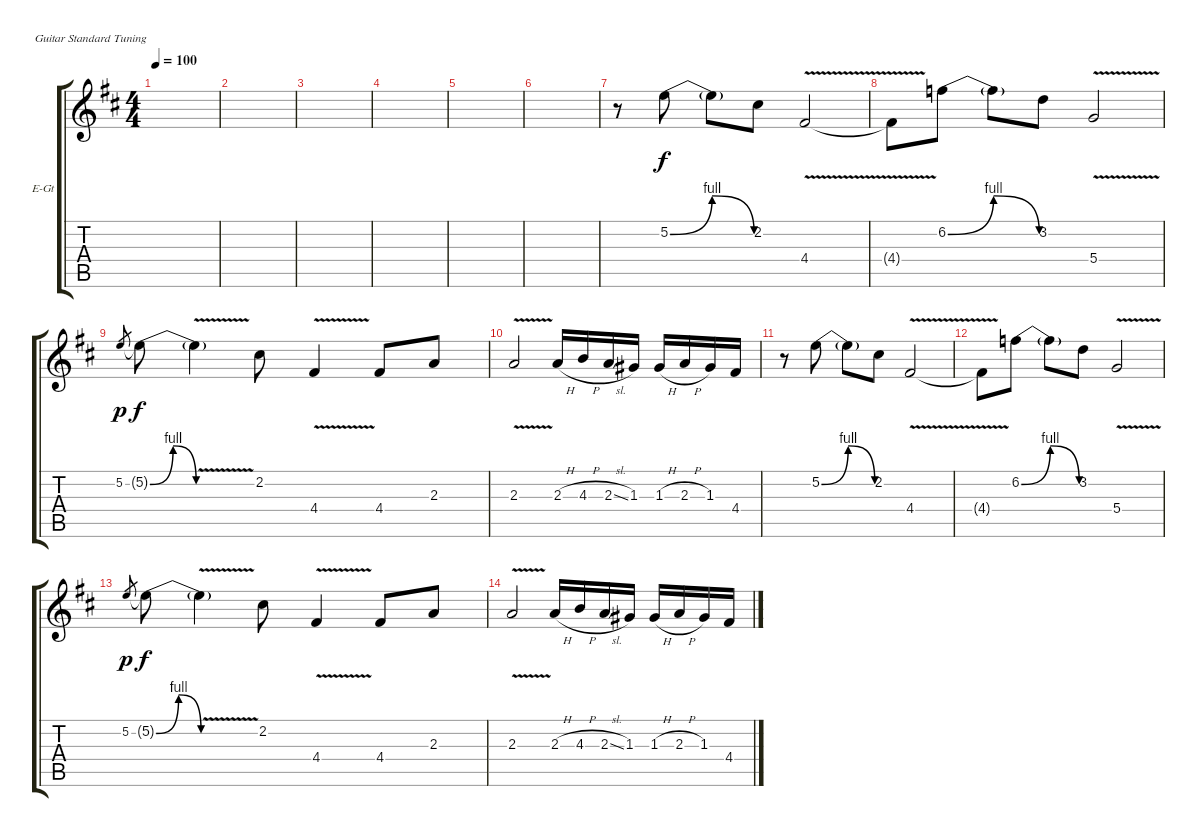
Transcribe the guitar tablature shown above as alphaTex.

\bracketExtendMode groupsimilarinstruments
\firstSystemTrackNameOrientation horizontal
\otherSystemsTrackNameOrientation horizontal
\track ("4 Guitar" "E-Gt") {instrument distortionguitar}
\staff {score tabs}
\tuning (E4 B3 G3 D3 A2 E2)
\ts (4 4)
\tempo 100
\clef g2
\scale
0.929382
\ks d
|
\scale
1.07062 |
\scale
0.929382 |
\scale
1.07062 |
\scale
0.929382 |
\scale
1.07062 |
\scale
0.929382 r.8 5.2{be (bendrelease 0 0 10.2 4 20.4 4 30 0)}.8 5.2{t}.8 2.2.8 4.4{v}.2 |
\scale
1.07062 4.4{t}.8 6.2{be (bendrelease 0 0 10.2 4 20.4 4 30 0)}.8 6.2{t}.8 3.2.8 5.4{v}.2 |
\scale
0.929382 5.2.8{gr dy p} 5.2{be (bendrelease 0 0 10.2 4 20.4 4 30 0) t}.8{dy f} 5.2{v t}.4 2.2.8 4.4{v}.4 4.4.8 2.3.8 |
\scale
1.07062 2.3{v}.2 2.3{h}.16 4.3{h}.16 2.3{sl}.16 1.3.16 1.3{h}.16 2.3{h}.16 1.3.16 4.4.16 |
\scale
0.929382 r.8 5.2{be (bendrelease 0 0 10.2 4 20.4 4 30 0)}.8 5.2{t}.8 2.2.8 4.4{v}.2 |
\scale
1.07062 4.4{t}.8 6.2{be (bendrelease 0 0 10.2 4 20.4 4 30 0)}.8 6.2{t}.8 3.2.8 5.4{v}.2 |
\scale
0.929382 5.2.8{gr dy p} 5.2{be (bendrelease 0 0 10.2 4 20.4 4 30 0) t}.8{dy f} 5.2{v t}.4 2.2.8 4.4{v}.4 4.4.8 2.3.8 |
\scale
1.07062 2.3{v}.2 2.3{h}.16 4.3{h}.16 2.3{sl}.16 1.3.16 1.3{h}.16 2.3{h}.16 1.3.16 4.4.16 |
\scale
0.929382 |
\scale
1.07062
